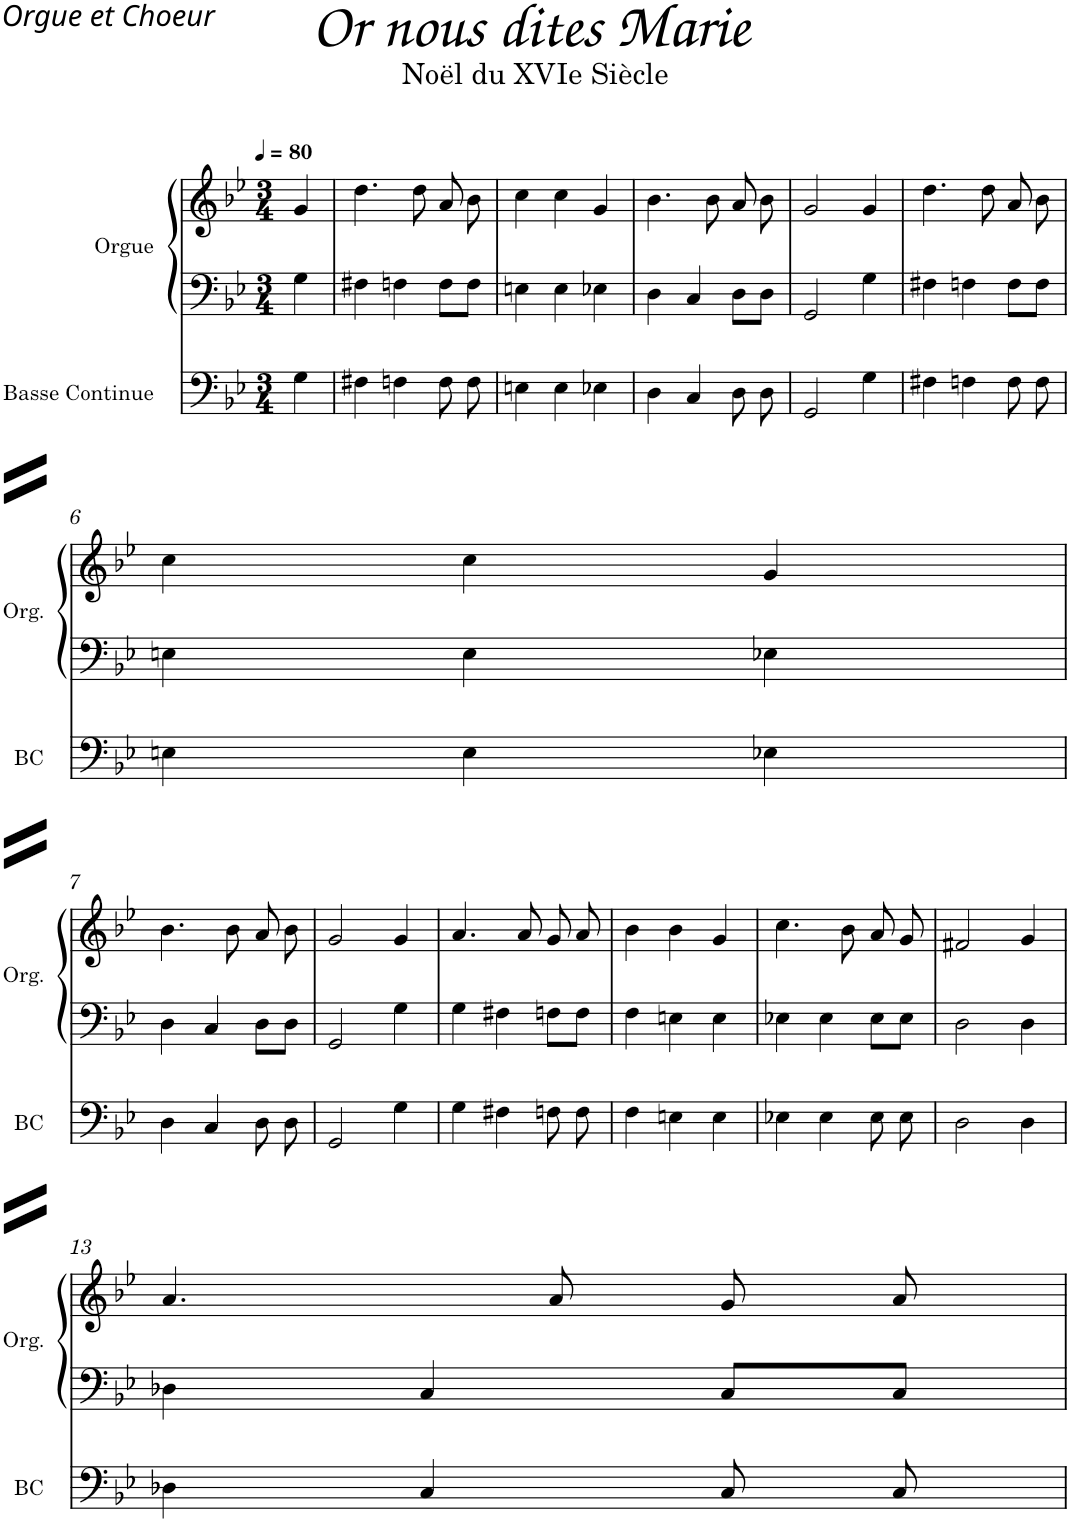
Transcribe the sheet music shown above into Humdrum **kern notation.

**kern	**kern	**kern	**kern	**kern	**kern	**kern
*part6	*part5	*part5	*part4	*part3	*part2	*part1
*staff7	*staff6	*staff5	*staff4	*staff3	*staff2	*staff1
*I"Basse Continue	*I"Orgue	*	*I"Basse	*I"Ténor	*I"Alto	*I"Soprano
*I'BC	*I'Org.	*	*I'B.	*I'T.	*I'A.	*I'S.
*clefF4	*clefF4	*clefG2	*clefF4	*clefGv2	*clefG2	*clefG2
*k[b-e-]	*k[b-e-]	*k[b-e-]	*k[b-e-]	*k[b-e-]	*k[b-e-]	*k[b-e-]
*M3/4	*M3/4	*M3/4	*M3/4	*M3/4	*M3/4	*M3/4
*MM80	*MM80	*MM80	*MM80	*MM80	*MM80	*MM80
=	=	=	=	=	=	=
4G\	4G\	4g/	4r	4r	4r	4r
=1	=1	=1	=1	=1	=1	=1
4F#X\	4F#X\	4.dd\	2.r	2.r	2.r	2.r
4Fn\	4Fn\	.	.	.	.	.
.	.	8dd\	.	.	.	.
8F\L	8F\L	8a/L	.	.	.	.
8F\J	8F\J	8b-/J	.	.	.	.
=2	=2	=2	=2	=2	=2	=2
4En\	4En\	4cc\	2.r	2.r	2.r	2.r
4E\	4E\	4cc\	.	.	.	.
4E-X\	4E-X\	4g/	.	.	.	.
=3	=3	=3	=3	=3	=3	=3
4D\	4D\	4.b-\	2.r	2.r	2.r	2.r
4C/	4C/	.	.	.	.	.
.	.	8b-\	.	.	.	.
8D\L	8D\L	8a/L	.	.	.	.
8D\J	8D\J	8b-/J	.	.	.	.
=4	=4	=4	=4	=4	=4	=4
2GG/	2GG/	2g/	2.r	2.r	2.r	2.r
4G\	4G\	4g/	.	.	.	.
=5	=5	=5	=5	=5	=5	=5
4F#X\	4F#X\	4.dd\	2.r	2.r	2.r	2.r
4Fn\	4Fn\	.	.	.	.	.
.	.	8dd\	.	.	.	.
8F\L	8F\L	8a/L	.	.	.	.
8F\J	8F\J	8b-/J	.	.	.	.
!!LO:LB:g=z
=6	=6	=6	=6	=6	=6	=6
4En\	4En\	4cc\	2.r	2.r	2.r	2.r
4E\	4E\	4cc\	.	.	.	.
4E-X\	4E-X\	4g/	.	.	.	.
!!LO:LB:g=z
=7	=7	=7	=7	=7	=7	=7
4D\	4D\	4.b-\	2.r	2.r	2.r	2.r
4C/	4C/	.	.	.	.	.
.	.	8b-\	.	.	.	.
8D\L	8D\L	8a/L	.	.	.	.
8D\J	8D\J	8b-/J	.	.	.	.
=8	=8	=8	=8	=8	=8	=8
2GG/	2GG/	2g/	2.r	2.r	2.r	2.r
4G\	4G\	4g/	.	.	.	.
=9	=9	=9	=9	=9	=9	=9
4G\	4G\	4.a/	2.r	2.r	2.r	2.r
4F#X\	4F#X\	.	.	.	.	.
.	.	8a/	.	.	.	.
8Fn\L	8Fn\L	8g/L	.	.	.	.
8F\J	8F\J	8a/J	.	.	.	.
=10	=10	=10	=10	=10	=10	=10
4F\	4F\	4b-\	2.r	2.r	2.r	2.r
4En\	4En\	4b-\	.	.	.	.
4E\	4E\	4g/	.	.	.	.
=11	=11	=11	=11	=11	=11	=11
4E-X\	4E-X\	4.cc\	2.r	2.r	2.r	2.r
4E-\	4E-\	.	.	.	.	.
.	.	8b-\	.	.	.	.
8E-\L	8E-\L	8a/L	.	.	.	.
8E-\J	8E-\J	8g/J	.	.	.	.
=12	=12	=12	=12	=12	=12	=12
2D\	2D\	2f#X/	2.r	2.r	2.r	2.r
4D\	4D\	4g/	.	.	.	.
!!LO:LB:g=z
=13	=13	=13	=13	=13	=13	=13
4D-X\	4D-X\	4.a/	2.r	2.r	2.r	2.r
4C/	4C/	.	.	.	.	.
.	.	8a/	.	.	.	.
8C/L	8C/L	8g/L	.	.	.	.
8C/J	8C/J	8a/J	.	.	.	.
=	=	=	=	=	=	=
*-	*-	*-	*-	*-	*-	*-
